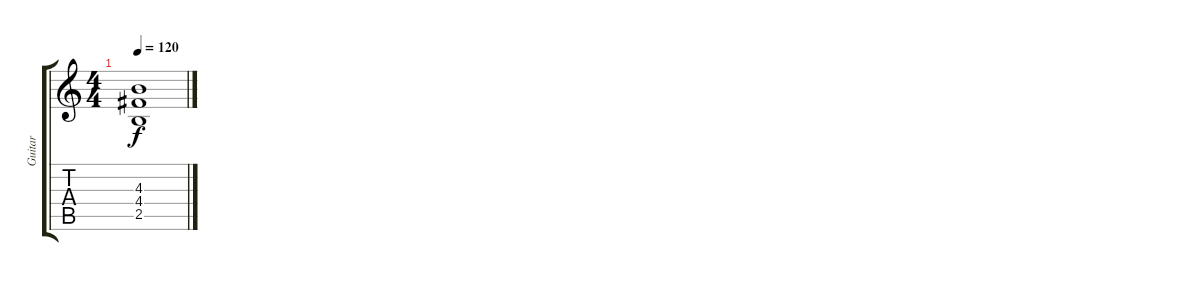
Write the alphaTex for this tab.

\track ("Guitar" "Guitar") {instrument distortionguitar}
\staff {score tabs}
\tuning (E4 B3 G3 D3 A2 E2) {hide}
\ts (4 4)
\tempo 120
\clef g2
\ks c
(4.3 4.4 2.5).1{dy f}
